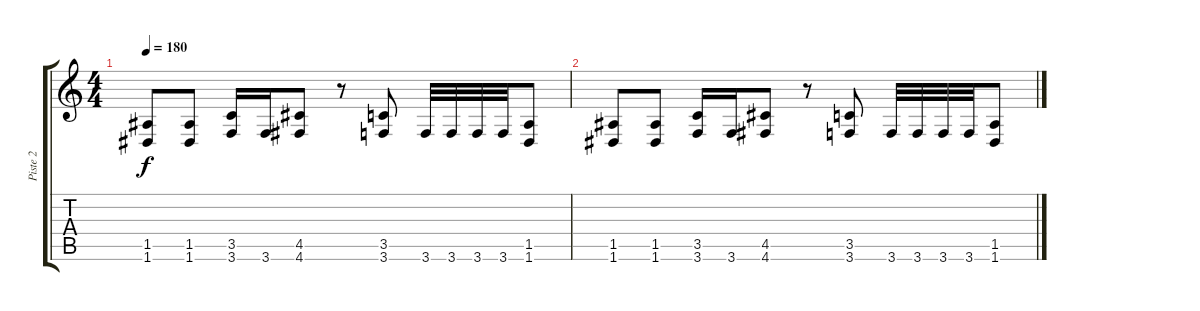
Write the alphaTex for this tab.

\track ("Piste 2" "Piste 2") {instrument distortionguitar}
\staff {score tabs}
\tuning (E4 B3 G3 D3 A2 D2) {hide}
\ts (4 4)
\tempo 180
\clef g2
\ks c
(1.5 1.6).8{dy f volume 1} (1.5 1.6).8 (3.5 3.6).16 3.6.16 (4.5 4.6).8 r.8 (3.5 3.6).8 3.6.32 3.6.32 3.6.32 3.6.32 (1.5 1.6).8 |
(1.5 1.6).8{volume 0} (1.5 1.6).8 (3.5 3.6).16 3.6.16 (4.5 4.6).8 r.8 (3.5 3.6).8 3.6.32 3.6.32 3.6.32 3.6.32 (1.5 1.6).8
